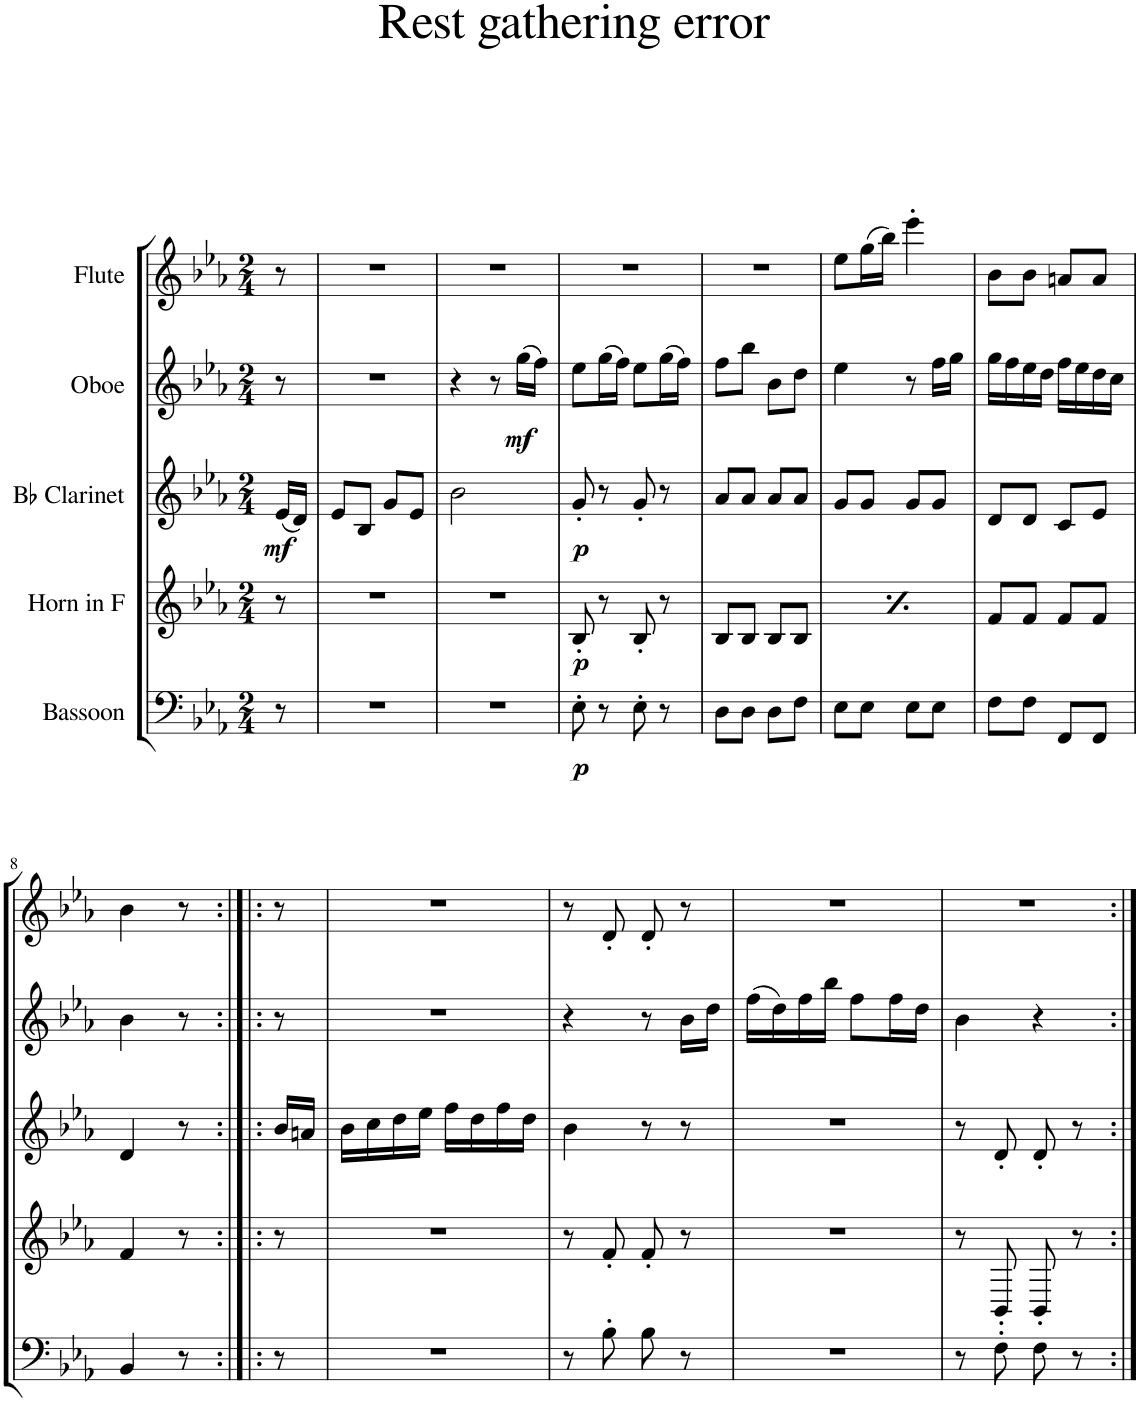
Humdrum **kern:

**kern	**dynam	**kern	**dynam	**kern	**dynam	**kern	**dynam	**kern
*part5	*part5	*part4	*part4	*part3	*part3	*part2	*part2	*part1
*staff5	*staff5	*staff4	*staff4	*staff3	*staff3	*staff2	*staff2	*staff1
*I"Bassoon	*	*I"Horn in F	*	*I"Bb Clarinet	*	*I"Oboe	*	*I"Flute
*I'Bsn	*	*I'Hn	*	*I'Cl	*	*I'Ob	*	*I'Fl
*clefF4	*	*clefG2	*	*clefG2	*	*clefG2	*	*clefG2
*	*	*ITrd4c7	*	*ITrd1c2	*	*	*	*
*k[b-e-a-]	*	*k[b-e-a-]	*	*k[b-e-a-]	*	*k[b-e-a-]	*	*k[b-e-a-]
*M2/4	*	*M2/4	*	*M2/4	*	*M2/4	*	*M2/4
=1	=1	=1	=1	=1	=1	=1	=1	=1
!	!	!	!	!	!LO:DY:b	!	!	!
8r	.	8r	.	(16e-/LL	mf	8r	.	8r
.	.	.	.	16d/JJ)	.	.	.	.
=2	=2	=2	=2	=2	=2	=2	=2	=2
2r	.	2r	.	8e-/L	.	2r	.	2r
.	.	.	.	8B-/J	.	.	.	.
.	.	.	.	8g/L	.	.	.	.
.	.	.	.	8e-/J	.	.	.	.
=3	=3	=3	=3	=3	=3	=3	=3	=3
2r	.	2r	.	2b-\	.	4r	.	2r
.	.	.	.	.	.	8r	.	.
!	!	!	!	!	!	!	!LO:DY:b	!
.	.	.	.	.	.	(16gg\LL	mf	.
.	.	.	.	.	.	16ff\JJ)	.	.
=4	=4	=4	=4	=4	=4	=4	=4	=4
!	!LO:DY:b	!	!LO:DY:b	!	!LO:DY:b	!	!	!
8E-'\	p	8B-'/	p	8g'/	p	8ee-\L	.	2r
8r	.	8r	.	8r	.	(16gg\L	.	.
.	.	.	.	.	.	16ff\JJ)	.	.
8E-'\	.	8B-'/	.	8g'/	.	8ee-\L	.	.
8r	.	8r	.	8r	.	(16gg\L	.	.
.	.	.	.	.	.	16ff\JJ)	.	.
=5	=5	=5	=5	=5	=5	=5	=5	=5
8D\L	.	8B-/L	.	8a-/L	.	8ff\L	.	2r
8D\J	.	8B-/J	.	8a-/J	.	8bb-\J	.	.
8D\L	.	8B-/L	.	8a-/L	.	8b-\L	.	.
8F\J	.	8B-/J	.	8a-/J	.	8dd\J	.	.
=6	=6	=6	=6	=6	=6	=6	=6	=6
8E-\L	.	8B-/L	.	8g/L	.	4ee-\	.	8ee-\L
8E-\J	.	8B-/J	.	8g/J	.	.	.	(16gg\L
.	.	.	.	.	.	.	.	16bb-\JJ)
8E-\L	.	8B-/L	.	8g/L	.	8r	.	4eee-'\
8E-\J	.	8B-/J	.	8g/J	.	16ff\LL	.	.
.	.	.	.	.	.	16gg\JJ	.	.
=7	=7	=7	=7	=7	=7	=7	=7	=7
8F\L	.	8f/L	.	8d/L	.	16gg\LL	.	8b-\L
.	.	.	.	.	.	16ff\	.	.
8F\J	.	8f/J	.	8d/J	.	16ee-\	.	8b-\J
.	.	.	.	.	.	16dd\JJ	.	.
8FF/L	.	8f/L	.	8c/L	.	16ff\LL	.	8an/L
.	.	.	.	.	.	16ee-\	.	.
8FF/J	.	8f/J	.	8e-/J	.	16dd\	.	8a/J
.	.	.	.	.	.	16cc\JJ	.	.
!!LO:LB:g=z
=8	=8	=8	=8	=8	=8	=8	=8	=8
4BB-/	.	4f/	.	4d/	.	4b-\	.	4b-\
8r	.	8r	.	8r	.	8r	.	8r
=9:|!|:	=9:|!|:	=9:|!|:	=9:|!|:	=9:|!|:	=9:|!|:	=9:|!|:	=9:|!|:	=9:|!|:
8r	.	8r	.	16b-/LL	.	8r	.	8r
.	.	.	.	16an/JJ	.	.	.	.
=10	=10	=10	=10	=10	=10	=10	=10	=10
2r	.	2r	.	16b-\LL	.	2r	.	2r
.	.	.	.	16cc\	.	.	.	.
.	.	.	.	16dd\	.	.	.	.
.	.	.	.	16ee-\JJ	.	.	.	.
.	.	.	.	16ff\LL	.	.	.	.
.	.	.	.	16dd\	.	.	.	.
.	.	.	.	16ff\	.	.	.	.
.	.	.	.	16dd\JJ	.	.	.	.
=11	=11	=11	=11	=11	=11	=11	=11	=11
8r	.	8r	.	4b-\	.	4r	.	8r
8B-'\	.	8f'/	.	.	.	.	.	8d'/
8B-\	.	8f'/	.	8r	.	8r	.	8d'/
8r	.	8r	.	8r	.	16b-\LL	.	8r
.	.	.	.	.	.	16dd\JJ	.	.
=12	=12	=12	=12	=12	=12	=12	=12	=12
2r	.	2r	.	2r	.	(16ff\LL	.	2r
.	.	.	.	.	.	16dd\)	.	.
.	.	.	.	.	.	16ff\	.	.
.	.	.	.	.	.	16bb-\JJ	.	.
.	.	.	.	.	.	8ff\L	.	.
.	.	.	.	.	.	16ff\L	.	.
.	.	.	.	.	.	16dd\JJ	.	.
=13	=13	=13	=13	=13	=13	=13	=13	=13
8r	.	8r	.	8r	.	4b-\	.	2r
8F'\	.	8BB-'/	.	8d'/	.	.	.	.
8F\	.	8BB-'/	.	8d'/	.	4r	.	.
8r	.	8r	.	8r	.	.	.	.
=:|!	=:|!	=:|!	=:|!	=:|!	=:|!	=:|!	=:|!	=:|!
*-	*-	*-	*-	*-	*-	*-	*-	*-
